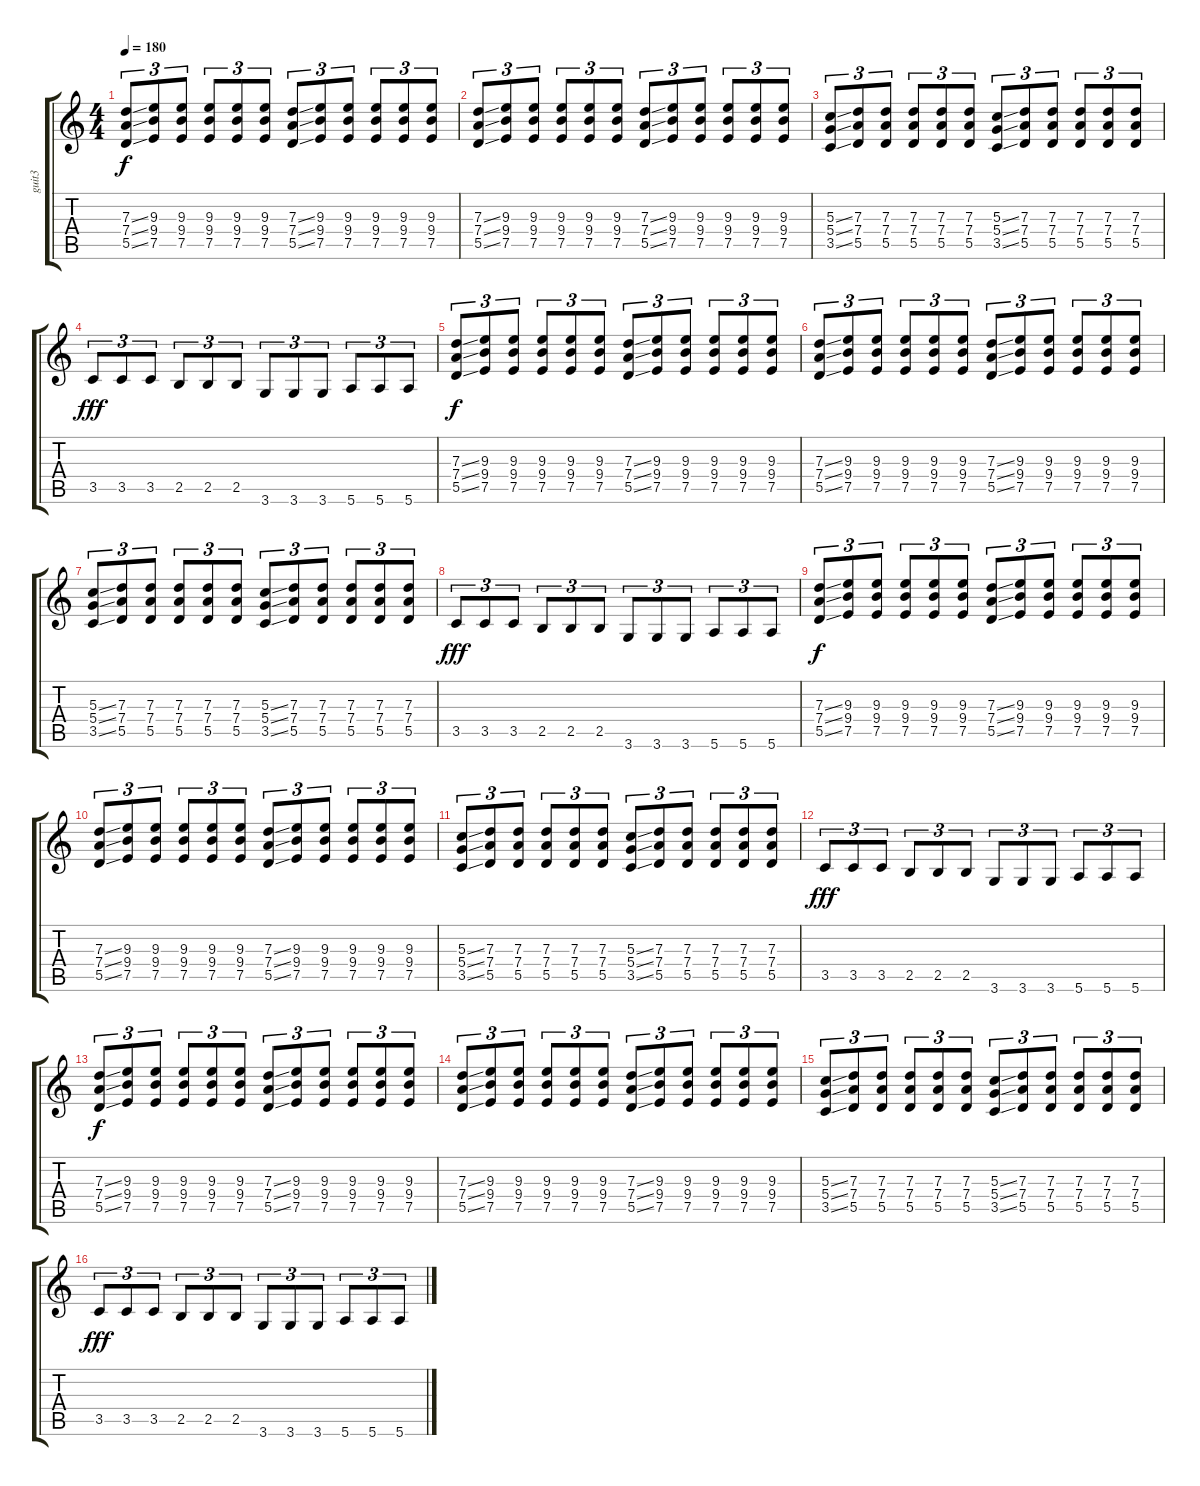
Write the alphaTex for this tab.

\track ("guit3" "guit3") {instrument overdrivenguitar}
\staff {score tabs}
\tuning (E4 B3 G3 D3 A2 E2) {hide}
\ts (4 4)
\tempo 180
\clef g2
\ks c
(7.3{ss} 7.4{ss} 5.5{ss}).8{tu (3 2) dy f} (9.3 9.4 7.5).8{tu (3 2)} (9.3 9.4 7.5).8{tu (3 2)} (9.3 9.4 7.5).8{tu (3 2)} (9.3 9.4 7.5).8{tu (3 2)} (9.3 9.4 7.5).8{tu (3 2)} (7.3{ss} 7.4{ss} 5.5{ss}).8{tu (3 2)} (9.3 9.4 7.5).8{tu (3 2)} (9.3 9.4 7.5).8{tu (3 2)} (9.3 9.4 7.5).8{tu (3 2)} (9.3 9.4 7.5).8{tu (3 2)} (9.3 9.4 7.5).8{tu (3 2)} |
(7.3{ss} 7.4{ss} 5.5{ss}).8{tu (3 2)} (9.3 9.4 7.5).8{tu (3 2)} (9.3 9.4 7.5).8{tu (3 2)} (9.3 9.4 7.5).8{tu (3 2)} (9.3 9.4 7.5).8{tu (3 2)} (9.3 9.4 7.5).8{tu (3 2)} (7.3{ss} 7.4{ss} 5.5{ss}).8{tu (3 2)} (9.3 9.4 7.5).8{tu (3 2)} (9.3 9.4 7.5).8{tu (3 2)} (9.3 9.4 7.5).8{tu (3 2)} (9.3 9.4 7.5).8{tu (3 2)} (9.3 9.4 7.5).8{tu (3 2)} |
(5.3{ss} 5.4{ss} 3.5{ss}).8{tu (3 2)} (7.3 7.4 5.5).8{tu (3 2)} (7.3 7.4 5.5).8{tu (3 2)} (7.3 7.4 5.5).8{tu (3 2)} (7.3 7.4 5.5).8{tu (3 2)} (7.3 7.4 5.5).8{tu (3 2)} (5.3{ss} 5.4{ss} 3.5{ss}).8{tu (3 2)} (7.3 7.4 5.5).8{tu (3 2)} (7.3 7.4 5.5).8{tu (3 2)} (7.3 7.4 5.5).8{tu (3 2)} (7.3 7.4 5.5).8{tu (3 2)} (7.3 7.4 5.5).8{tu (3 2)} |
3.5.8{tu (3 2) dy fff} 3.5.8{tu (3 2)} 3.5.8{tu (3 2)} 2.5.8{tu (3 2)} 2.5.8{tu (3 2)} 2.5.8{tu (3 2)} 3.6.8{tu (3 2)} 3.6.8{tu (3 2)} 3.6.8{tu (3 2)} 5.6.8{tu (3 2)} 5.6.8{tu (3 2)} 5.6.8{tu (3 2)} |
(7.3{ss} 7.4{ss} 5.5{ss}).8{tu (3 2) dy f} (9.3 9.4 7.5).8{tu (3 2)} (9.3 9.4 7.5).8{tu (3 2)} (9.3 9.4 7.5).8{tu (3 2)} (9.3 9.4 7.5).8{tu (3 2)} (9.3 9.4 7.5).8{tu (3 2)} (7.3{ss} 7.4{ss} 5.5{ss}).8{tu (3 2)} (9.3 9.4 7.5).8{tu (3 2)} (9.3 9.4 7.5).8{tu (3 2)} (9.3 9.4 7.5).8{tu (3 2)} (9.3 9.4 7.5).8{tu (3 2)} (9.3 9.4 7.5).8{tu (3 2)} |
(7.3{ss} 7.4{ss} 5.5{ss}).8{tu (3 2)} (9.3 9.4 7.5).8{tu (3 2)} (9.3 9.4 7.5).8{tu (3 2)} (9.3 9.4 7.5).8{tu (3 2)} (9.3 9.4 7.5).8{tu (3 2)} (9.3 9.4 7.5).8{tu (3 2)} (7.3{ss} 7.4{ss} 5.5{ss}).8{tu (3 2)} (9.3 9.4 7.5).8{tu (3 2)} (9.3 9.4 7.5).8{tu (3 2)} (9.3 9.4 7.5).8{tu (3 2)} (9.3 9.4 7.5).8{tu (3 2)} (9.3 9.4 7.5).8{tu (3 2)} |
(5.3{ss} 5.4{ss} 3.5{ss}).8{tu (3 2)} (7.3 7.4 5.5).8{tu (3 2)} (7.3 7.4 5.5).8{tu (3 2)} (7.3 7.4 5.5).8{tu (3 2)} (7.3 7.4 5.5).8{tu (3 2)} (7.3 7.4 5.5).8{tu (3 2)} (5.3{ss} 5.4{ss} 3.5{ss}).8{tu (3 2)} (7.3 7.4 5.5).8{tu (3 2)} (7.3 7.4 5.5).8{tu (3 2)} (7.3 7.4 5.5).8{tu (3 2)} (7.3 7.4 5.5).8{tu (3 2)} (7.3 7.4 5.5).8{tu (3 2)} |
3.5.8{tu (3 2) dy fff} 3.5.8{tu (3 2)} 3.5.8{tu (3 2)} 2.5.8{tu (3 2)} 2.5.8{tu (3 2)} 2.5.8{tu (3 2)} 3.6.8{tu (3 2)} 3.6.8{tu (3 2)} 3.6.8{tu (3 2)} 5.6.8{tu (3 2)} 5.6.8{tu (3 2)} 5.6.8{tu (3 2)} |
(7.3{ss} 7.4{ss} 5.5{ss}).8{tu (3 2) dy f} (9.3 9.4 7.5).8{tu (3 2)} (9.3 9.4 7.5).8{tu (3 2)} (9.3 9.4 7.5).8{tu (3 2)} (9.3 9.4 7.5).8{tu (3 2)} (9.3 9.4 7.5).8{tu (3 2)} (7.3{ss} 7.4{ss} 5.5{ss}).8{tu (3 2)} (9.3 9.4 7.5).8{tu (3 2)} (9.3 9.4 7.5).8{tu (3 2)} (9.3 9.4 7.5).8{tu (3 2)} (9.3 9.4 7.5).8{tu (3 2)} (9.3 9.4 7.5).8{tu (3 2)} |
(7.3{ss} 7.4{ss} 5.5{ss}).8{tu (3 2)} (9.3 9.4 7.5).8{tu (3 2)} (9.3 9.4 7.5).8{tu (3 2)} (9.3 9.4 7.5).8{tu (3 2)} (9.3 9.4 7.5).8{tu (3 2)} (9.3 9.4 7.5).8{tu (3 2)} (7.3{ss} 7.4{ss} 5.5{ss}).8{tu (3 2)} (9.3 9.4 7.5).8{tu (3 2)} (9.3 9.4 7.5).8{tu (3 2)} (9.3 9.4 7.5).8{tu (3 2)} (9.3 9.4 7.5).8{tu (3 2)} (9.3 9.4 7.5).8{tu (3 2)} |
(5.3{ss} 5.4{ss} 3.5{ss}).8{tu (3 2)} (7.3 7.4 5.5).8{tu (3 2)} (7.3 7.4 5.5).8{tu (3 2)} (7.3 7.4 5.5).8{tu (3 2)} (7.3 7.4 5.5).8{tu (3 2)} (7.3 7.4 5.5).8{tu (3 2)} (5.3{ss} 5.4{ss} 3.5{ss}).8{tu (3 2)} (7.3 7.4 5.5).8{tu (3 2)} (7.3 7.4 5.5).8{tu (3 2)} (7.3 7.4 5.5).8{tu (3 2)} (7.3 7.4 5.5).8{tu (3 2)} (7.3 7.4 5.5).8{tu (3 2)} |
3.5.8{tu (3 2) dy fff} 3.5.8{tu (3 2)} 3.5.8{tu (3 2)} 2.5.8{tu (3 2)} 2.5.8{tu (3 2)} 2.5.8{tu (3 2)} 3.6.8{tu (3 2)} 3.6.8{tu (3 2)} 3.6.8{tu (3 2)} 5.6.8{tu (3 2)} 5.6.8{tu (3 2)} 5.6.8{tu (3 2)} |
(7.3{ss} 7.4{ss} 5.5{ss}).8{tu (3 2) dy f} (9.3 9.4 7.5).8{tu (3 2)} (9.3 9.4 7.5).8{tu (3 2)} (9.3 9.4 7.5).8{tu (3 2)} (9.3 9.4 7.5).8{tu (3 2)} (9.3 9.4 7.5).8{tu (3 2)} (7.3{ss} 7.4{ss} 5.5{ss}).8{tu (3 2)} (9.3 9.4 7.5).8{tu (3 2)} (9.3 9.4 7.5).8{tu (3 2)} (9.3 9.4 7.5).8{tu (3 2)} (9.3 9.4 7.5).8{tu (3 2)} (9.3 9.4 7.5).8{tu (3 2)} |
(7.3{ss} 7.4{ss} 5.5{ss}).8{tu (3 2)} (9.3 9.4 7.5).8{tu (3 2)} (9.3 9.4 7.5).8{tu (3 2)} (9.3 9.4 7.5).8{tu (3 2)} (9.3 9.4 7.5).8{tu (3 2)} (9.3 9.4 7.5).8{tu (3 2)} (7.3{ss} 7.4{ss} 5.5{ss}).8{tu (3 2)} (9.3 9.4 7.5).8{tu (3 2)} (9.3 9.4 7.5).8{tu (3 2)} (9.3 9.4 7.5).8{tu (3 2)} (9.3 9.4 7.5).8{tu (3 2)} (9.3 9.4 7.5).8{tu (3 2)} |
(5.3{ss} 5.4{ss} 3.5{ss}).8{tu (3 2)} (7.3 7.4 5.5).8{tu (3 2)} (7.3 7.4 5.5).8{tu (3 2)} (7.3 7.4 5.5).8{tu (3 2)} (7.3 7.4 5.5).8{tu (3 2)} (7.3 7.4 5.5).8{tu (3 2)} (5.3{ss} 5.4{ss} 3.5{ss}).8{tu (3 2)} (7.3 7.4 5.5).8{tu (3 2)} (7.3 7.4 5.5).8{tu (3 2)} (7.3 7.4 5.5).8{tu (3 2)} (7.3 7.4 5.5).8{tu (3 2)} (7.3 7.4 5.5).8{tu (3 2)} |
3.5.8{tu (3 2) dy fff} 3.5.8{tu (3 2)} 3.5.8{tu (3 2)} 2.5.8{tu (3 2)} 2.5.8{tu (3 2)} 2.5.8{tu (3 2)} 3.6.8{tu (3 2)} 3.6.8{tu (3 2)} 3.6.8{tu (3 2)} 5.6.8{tu (3 2)} 5.6.8{tu (3 2)} 5.6.8{tu (3 2)}
